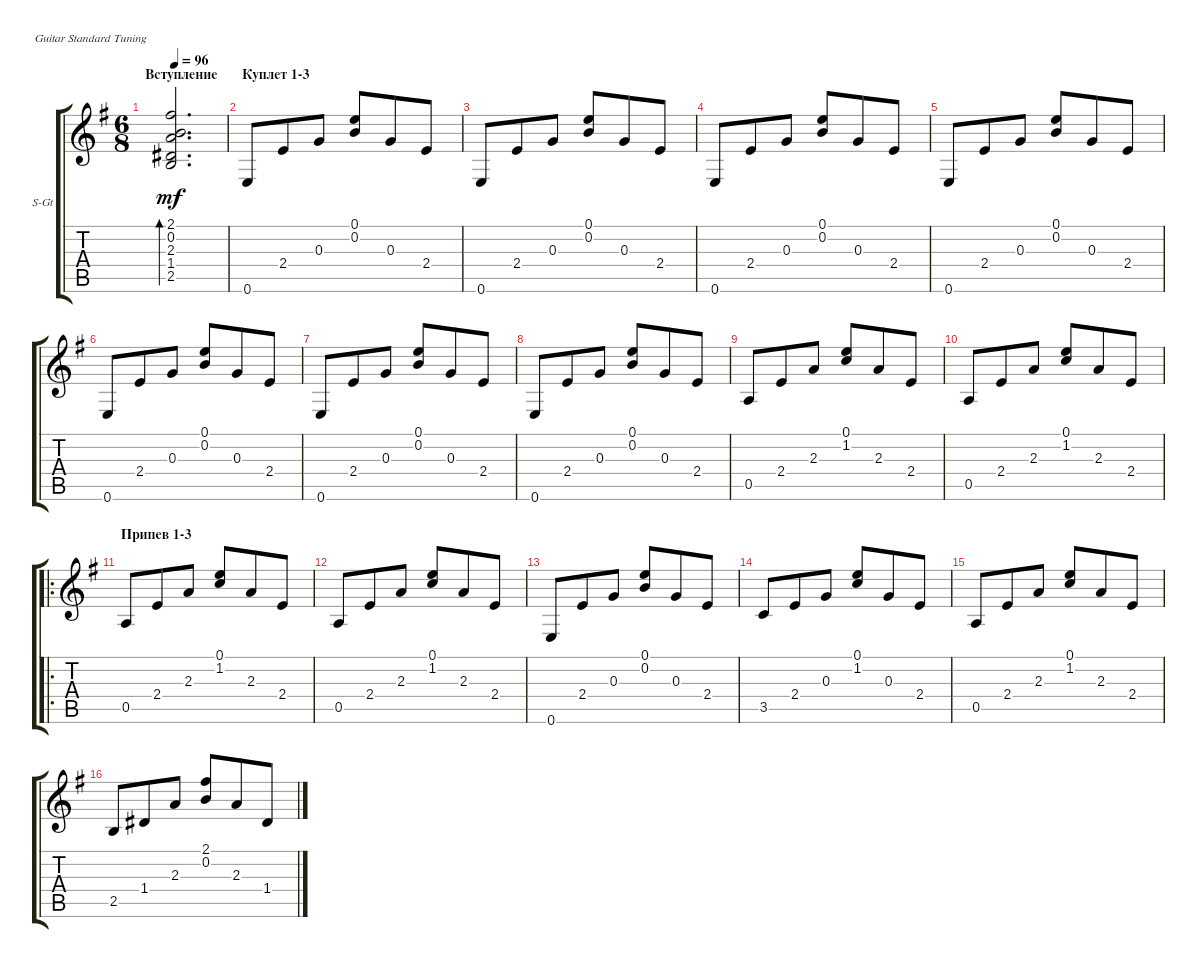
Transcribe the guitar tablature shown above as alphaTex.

\defaultSystemsLayout 4
\bracketExtendMode groupsimilarinstruments
\firstSystemTrackNameOrientation horizontal
\otherSystemsTrackNameOrientation horizontal
\track ("Steel Guitar" "S-Gt") {instrument acousticguitarsteel}
\staff {score tabs}
\tuning (E4 B3 G3 D3 A2 E2)
\ts (6 8)
\section ("" "Вступление")
\tempo 96
\clef g2
\ks eminor
(2.5 1.4 2.3 0.2 2.1).2{d bd 231 dy mf instrument acousticguitarsteel} |
\section ("" "Куплет 1-3")
0.6.8 2.4.8 0.3.8 (0.2 0.1).8 0.3.8 2.4.8 |
0.6.8 2.4.8 0.3.8 (0.2 0.1).8 0.3.8 2.4.8 |
0.6.8 2.4.8 0.3.8 (0.2 0.1).8 0.3.8 2.4.8 |
0.6.8 2.4.8 0.3.8 (0.2 0.1).8 0.3.8 2.4.8 |
0.6.8 2.4.8 0.3.8 (0.2 0.1).8 0.3.8 2.4.8 |
0.6.8 2.4.8 0.3.8 (0.2 0.1).8 0.3.8 2.4.8 |
0.6.8 2.4.8 0.3.8 (0.2 0.1).8 0.3.8 2.4.8 |
0.5.8 2.4.8 2.3.8 (1.2 0.1).8 2.3.8 2.4.8 |
0.5.8 2.4.8 2.3.8 (1.2 0.1).8 2.3.8 2.4.8 |
\ro
\section ("" "Припев 1-3")
0.5.8 2.4.8 2.3.8 (1.2 0.1).8 2.3.8 2.4.8 |
0.5.8 2.4.8 2.3.8 (1.2 0.1).8 2.3.8 2.4.8 |
0.6.8 2.4.8 0.3.8 (0.2 0.1).8 0.3.8 2.4.8 |
3.5.8 2.4.8 0.3.8 (1.2 0.1).8 0.3.8 2.4.8 |
0.5.8 2.4.8 2.3.8 (1.2 0.1).8 2.3.8 2.4.8 |
2.5.8 1.4.8 2.3.8 (0.2 2.1).8 2.3.8 1.4.8
